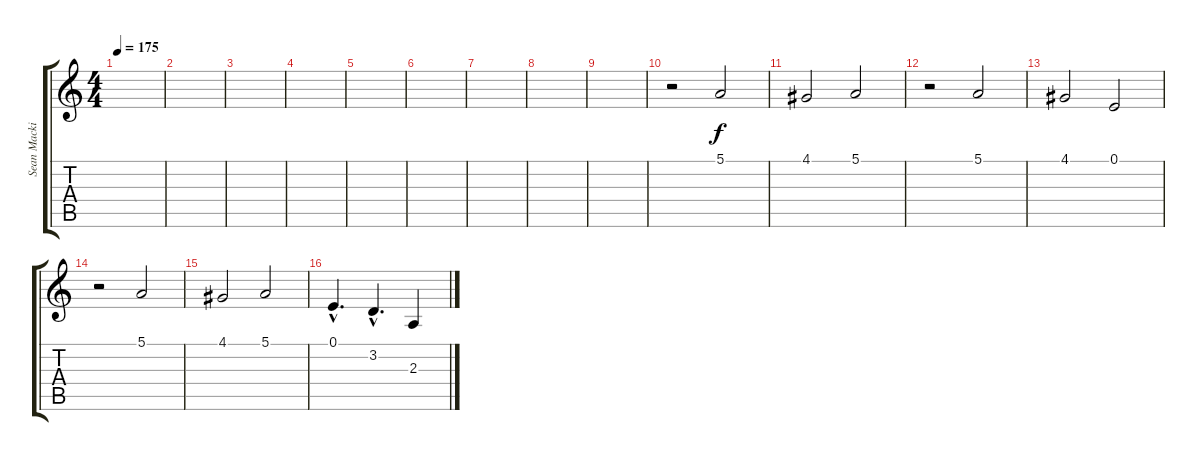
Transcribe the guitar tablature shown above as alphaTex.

\track ("Sean Mackin Vocals" "Sean Macki") {instrument lead2sawtooth}
\staff {score tabs}
\tuning (E4 B3 G3 D3 A2 E2) {hide}
\ts (4 4)
\tempo 175
\clef g2
\ks c
|
|
|
|
|
|
|
|
|
r.2 5.1.2 |
4.1.2 5.1.2 |
r.2 5.1.2 |
4.1.2 0.1.2 |
r.2 5.1.2 |
4.1.2 5.1.2 |
0.1{hac}.4{d} 3.2{hac}.4{d} 2.3.4
